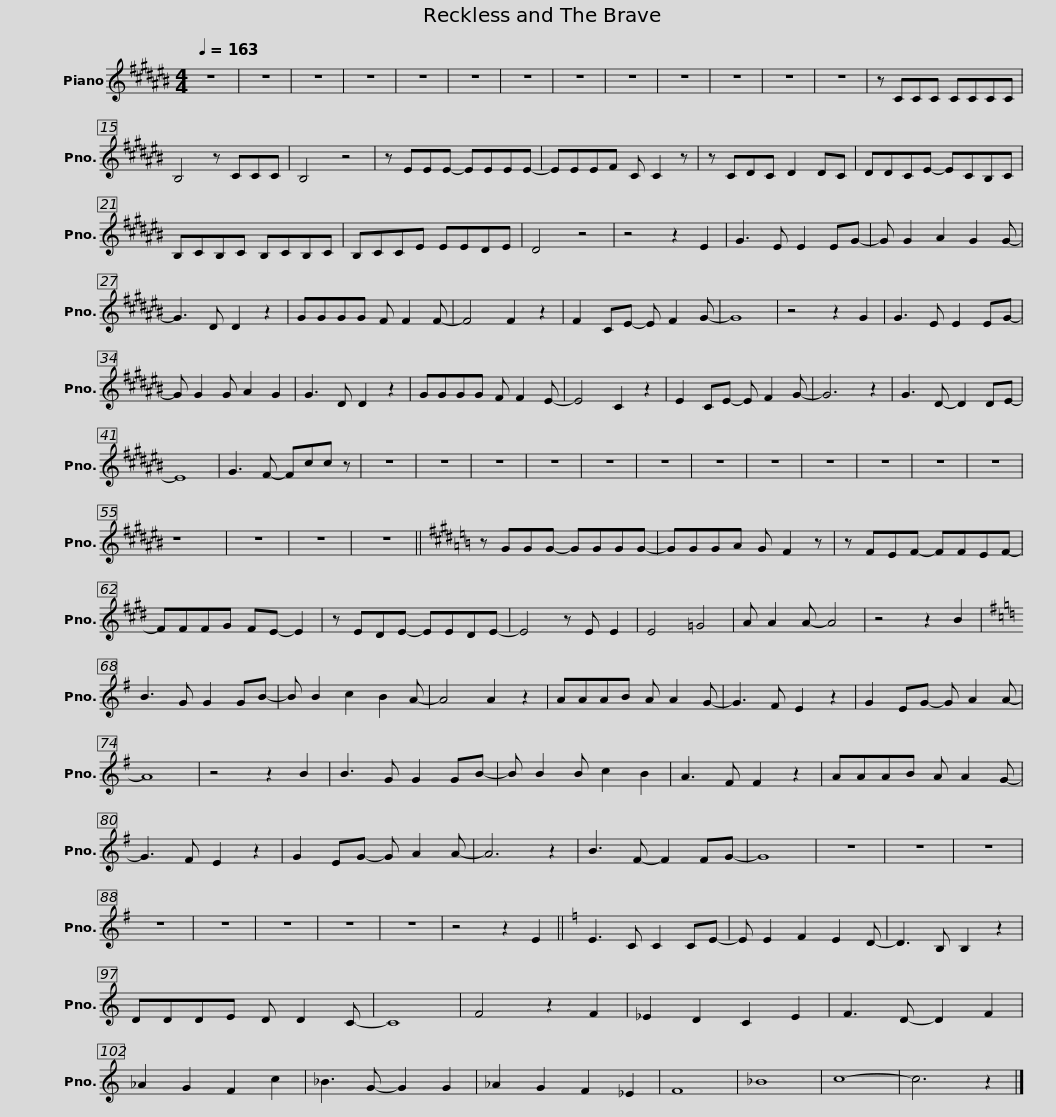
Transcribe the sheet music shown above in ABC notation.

X:1
L:1/8
Q:1/4=163
M:4/4
I:linebreak $
K:C#
V:1 treble
V:1
 z8 | z8 | z8 | z8 | z8 | %5
 z8 | z8 | z8 | z8 | z8 | %10
 z8 | z8 | z8 | z CCC CCCC |$ B,4 z CCC | %15
 B,4 z4 | z EEE- EEEE- | EEEF C C2 z | z CDC D2 DC | DDCE- ECB,C |$ %20
 B,CB,C B,CB,C | B,CCE EEDE | D4 z4 | z4 z2 E2 | G3 E E2 EG- | %25
 G G2 A2 G2 G- | G3 D D2 z2 |$ GGGG F F2 F- | F4 F2 z2 | F2 CE- E F2 G- | %30
 G8 | z4 z2 G2 | G3 E E2 EG- | G G2 G A2 G2 | G3 D D2 z2 |$ %35
 GGGG F F2 E- | E4 C2 z2 | E2 CE- E F2 G- | G6 z2 | G3 D- D2 DE- | %40
 E8 | G3 F- Fcc z | z8 | z8 |$ z8 | %45
 z8 | z8 | z8 | z8 | z8 | %50
 z8 | z8 | z8 | z8 | z8 | %55
 z8 | z8 | z8 ||$[K:E] z GGG- GGGG- | GGGA G F2 z | %60
 z FEF- FFEF- | FFFG FE- E2 | z EDE- EEDE- | E4 z E E2 |$ E4 =G4 | %65
 A A2 A- A4 | z4 z2 B2 |[K:G] B3 G G2 GB- | B B2 c2 B2 A- | A4 A2 z2 | %70
 AAAB A A2 G- | G3 F E2 z2 |$ G2 EG- G A2 A- | A8 | z4 z2 B2 | %75
 B3 G G2 GB- | B B2 B c2 B2 | A3 F F2 z2 | AAAB A A2 G- | G3 F E2 z2 |$ %80
 G2 EG- G A2 A- | A6 z2 | B3 F- F2 FG- | G8 | z8 | %85
 z8 | z8 | z8 | z8 | z8 | %90
 z8 | z8 | z4 z2 E2 ||$[K:C] E3 C C2 CE- | E E2 F2 E2 D- | %95
 D3 B, B,2 z2 | DDDE D D2 C- | C8 | F4 z2 F2 | _E2 D2 C2 E2 | %100
 F3 D- D2 F2 | _A2 G2 F2 c2 |$ _B3 G- G2 G2 | _A2 G2 F2 _E2 | F8 | %105
 _B8 | c8- | c6 z2 |] %108
